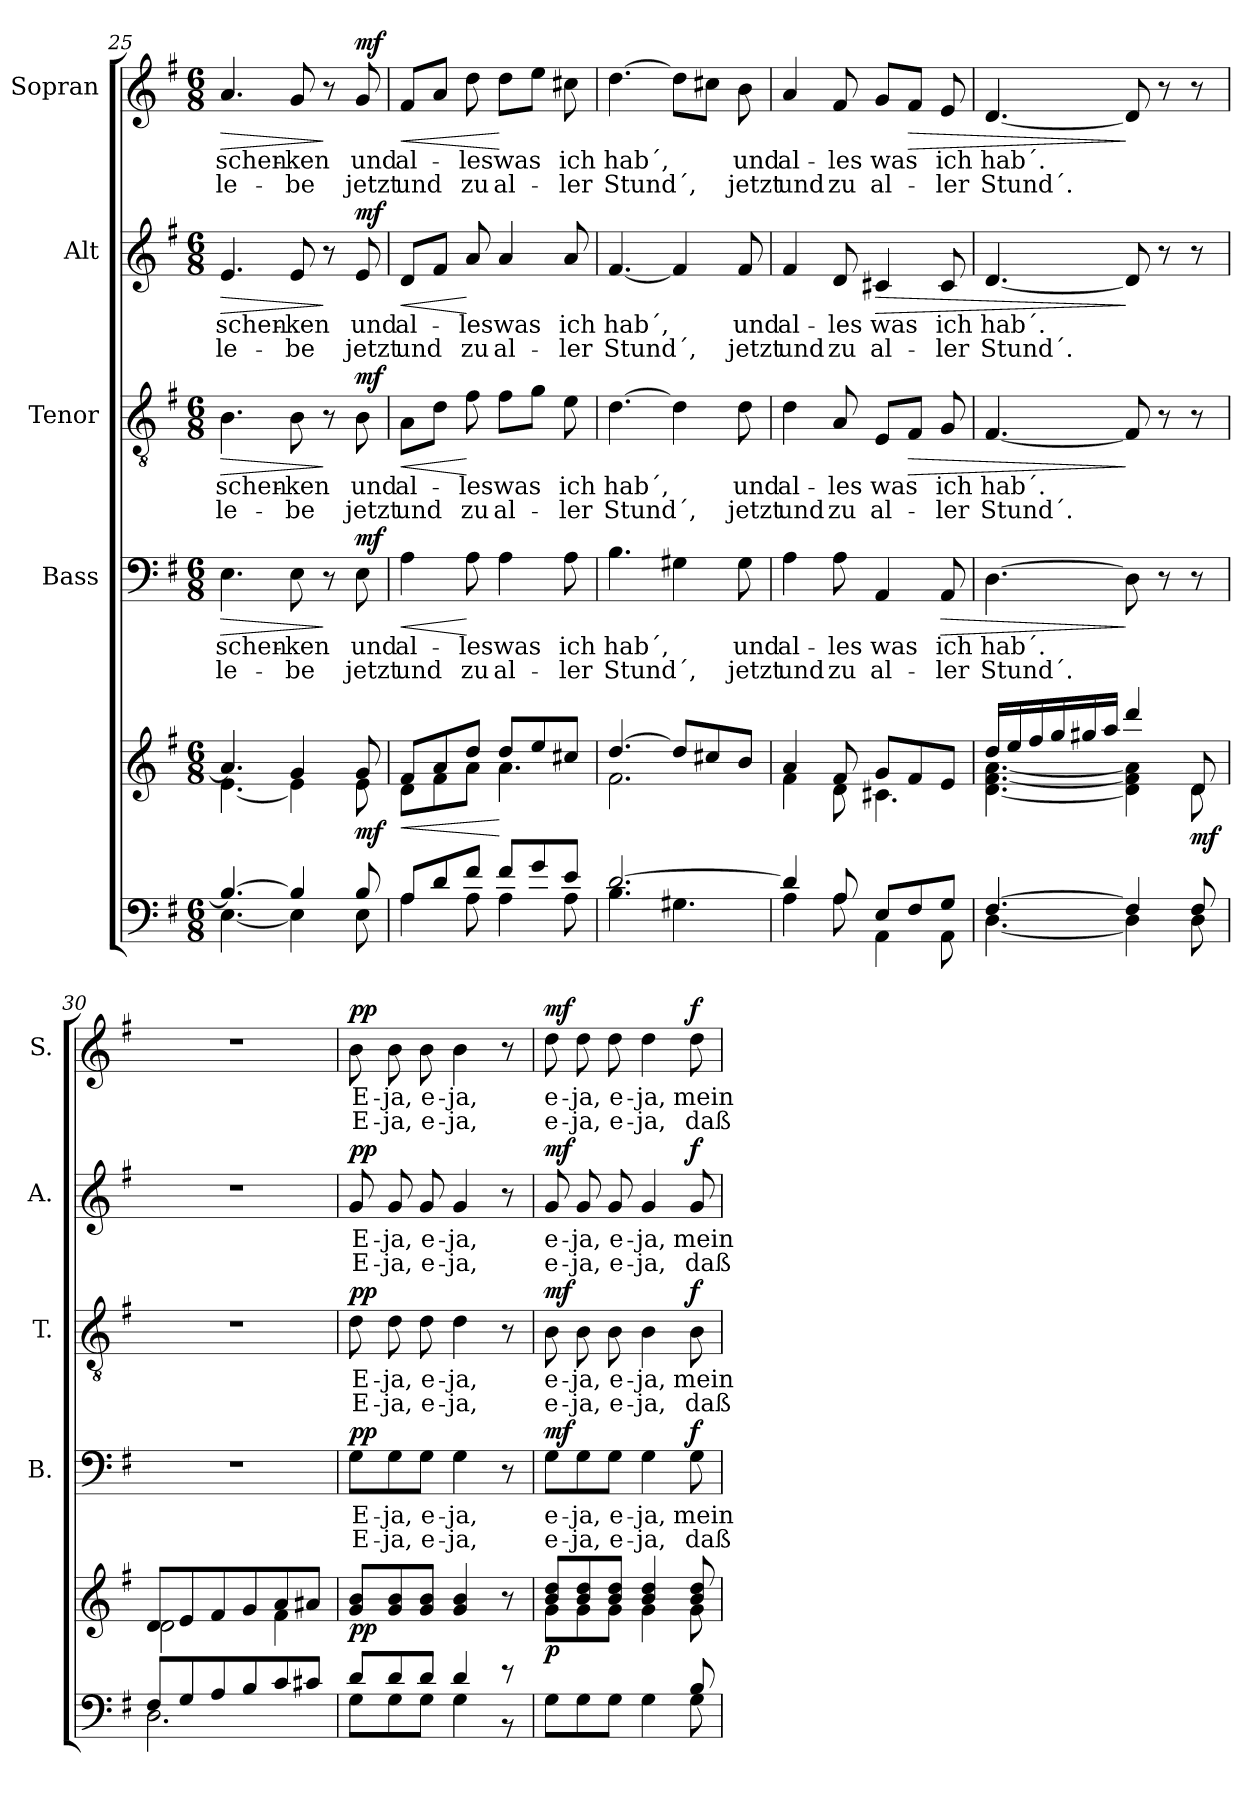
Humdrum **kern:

**kern	**kern	**dynam	**kern	**text	**text	**dynam	**kern	**text	**text	**dynam	**kern	**text	**text	**dynam	**kern	**text	**text	**dynam
*part5	*part5	*part5	*part4	*part4	*part4	*part4	*part3	*part3	*part3	*part3	*part2	*part2	*part2	*part2	*part1	*part1	*part1	*part1
*staff6	*staff5	*staff5/6	*staff4	*staff4	*staff4	*staff4	*staff3	*staff3	*staff3	*staff3	*staff2	*staff2	*staff2	*staff2	*staff1	*staff1	*staff1	*staff1
*	*	*	*I"Bass	*	*	*	*I"Tenor	*	*	*	*I"Alt	*	*	*	*I"Sopran	*	*	*
*	*	*	*I'B.	*	*	*	*I'T.	*	*	*	*I'A.	*	*	*	*I'S.	*	*	*
!!LO:LB:g=z
*clefF4	*clefG2	*	*clefF4	*	*	*	*clefGv2	*	*	*	*clefG2	*	*	*	*clefG2	*	*	*
*k[f#]	*k[f#]	*	*k[f#]	*	*	*	*k[f#]	*	*	*	*k[f#]	*	*	*	*k[f#]	*	*	*
*G:	*G:	*	*G:	*	*	*	*G:	*	*	*	*G:	*	*	*	*G:	*	*	*
*M6/8	*M6/8	*	*M6/8	*	*	*	*M6/8	*	*	*	*M6/8	*	*	*	*M6/8	*	*	*
=25	=25	=25	=25	=25	=25	=25	=25	=25	=25	=25	=25	=25	=25	=25	=25	=25	=25	=25
*^	*^	*	*	*	*	*	*	*	*	*	*	*	*	*	*	*	*	*
!	!	!	!	!	!	!LO:LY:b	!LO:LY:b	!LO:HP:b	!	!LO:LY:b	!LO:LY:b	!LO:HP:b	!	!LO:LY:b	!LO:LY:b	!LO:HP:b	!	!LO:LY:b	!LO:LY:b	!LO:HP:b
4.B/_	[<4.E\	4.a/]	[<4.e\	.	4.E\	schen-	le-	>	4.B\	schen-	le-	>	4.e/	schen-	le-	>	4.a/	schen-	le-	>
!	!	!	!	!	!	!LO:LY:b	!LO:LY:b	!	!	!LO:LY:b	!LO:LY:b	!	!	!LO:LY:b	!LO:LY:b	!	!	!LO:LY:b	!LO:LY:b	!
4B/]	4E\]	4g/	4e\]	.	8E\	-ken	-be	.	8B\	-ken	-be	.	8e/	-ken	-be	.	8g/	-ken	-be	.
.	.	.	.	.	8r	.	.	]	8r	.	.	]	8r	.	.	]	8r	.	.	]
!	!	!	!	!LO:DY:b	!	!LO:LY:b	!LO:LY:b	!LO:DY:a	!	!LO:LY:b	!LO:LY:b	!LO:DY:a	!	!LO:LY:b	!LO:LY:b	!LO:DY:a	!	!LO:LY:b	!LO:LY:b	!LO:DY:a
8B/	8E\	8g/	8e\	mf	8E\	und	jetzt	mf	8B\	und	jetzt	mf	8e/	und	jetzt	mf	8g/	und	jetzt	mf
=26	=26	=26	=26	=26	=26	=26	=26	=26	=26	=26	=26	=26	=26	=26	=26	=26	=26	=26	=26	=26
!	!	!	!	!LO:HP:b	!	!LO:LY:b	!LO:LY:b	!LO:HP:b	!	!LO:LY:b	!LO:LY:b	!LO:HP:b	!	!LO:LY:b	!LO:LY:b	!LO:HP:b	!	!LO:LY:b	!LO:LY:b	!LO:HP:b
8A/L	4A\	8f#/L	8d\L	<	4A\	al-	und	<	8A\L	al-	und	<	8d/L	al-	und	<	8f#/L	al-	und	<
8d/	.	8a/	8f#\	.	.	.	.	.	8d\J	.	.	.	8f#/J	.	.	.	8a/J	.	.	.
!	!	!	!	!	!	!LO:LY:b	!LO:LY:b	!	!	!LO:LY:b	!LO:LY:b	!	!	!LO:LY:b	!LO:LY:b	!	!	!LO:LY:b	!LO:LY:b	!
8f#/J	8A\	8dd/J	8a\J	.	8A\	-les	zu	[	8f#\	-les	zu	[	8a/	-les	zu	[	8dd\	-les	zu	.
!	!	!	!	!	!	!LO:LY:b	!LO:LY:b	!	!	!LO:LY:b	!LO:LY:b	!	!	!LO:LY:b	!LO:LY:b	!	!	!LO:LY:b	!LO:LY:b	!
8f#/L	4A\	8dd/L	4.a\	[	4A\	was	al-	.	8f#\L	was	al-	.	4a/	was	al-	.	8dd\L	was	al-	[
8g/	.	8ee/	.	.	.	.	.	.	8g\J	.	.	.	.	.	.	.	8ee\J	.	.	.
!	!	!	!	!	!	!LO:LY:b	!LO:LY:b	!	!	!LO:LY:b	!LO:LY:b	!	!	!LO:LY:b	!LO:LY:b	!	!	!LO:LY:b	!LO:LY:b	!
8e/J	8A\	8cc#X/J	.	.	8A\	ich	-ler	.	8e\	ich	-ler	.	8a/	ich	-ler	.	8cc#X\	ich	-ler	.
=27	=27	=27	=27	=27	=27	=27	=27	=27	=27	=27	=27	=27	=27	=27	=27	=27	=27	=27	=27	=27
!	!	!	!	!	!	!LO:LY:b	!LO:LY:b	!	!	!LO:LY:b	!LO:LY:b	!	!	!LO:LY:b	!LO:LY:b	!	!	!LO:LY:b	!LO:LY:b	!
[>2.d/	4.B\	[>4.dd/	2.f#\	.	4.B\	hab´,	Stund´,	.	[4.d\	hab´,	Stund´,	.	[4.f#/	hab´,	Stund´,	.	[4.dd\	hab´,	Stund´,	.
.	4.G#X\	8dd/L]	.	.	4G#X\	.	.	.	4d\]	.	.	.	4f#/]	.	.	.	8dd\L]	.	.	.
.	.	8cc#X/	.	.	.	.	.	.	.	.	.	.	.	.	.	.	8cc#X\J	.	.	.
!	!	!	!	!	!	!LO:LY:b	!LO:LY:b	!	!	!LO:LY:b	!LO:LY:b	!	!	!LO:LY:b	!LO:LY:b	!	!	!LO:LY:b	!LO:LY:b	!
.	.	8b/J	.	.	8G#\	und	jetzt	.	8d\	und	jetzt	.	8f#/	und	jetzt	.	8b\	und	jetzt	.
=28	=28	=28	=28	=28	=28	=28	=28	=28	=28	=28	=28	=28	=28	=28	=28	=28	=28	=28	=28	=28
!	!	!	!	!	!	!LO:LY:b	!LO:LY:b	!	!	!LO:LY:b	!LO:LY:b	!	!	!LO:LY:b	!LO:LY:b	!	!	!LO:LY:b	!LO:LY:b	!
4d/]	4A\	4a/	4f#\	.	4A\	al-	und	.	4d\	al-	und	.	4f#/	al-	und	.	4a/	al-	und	.
!	!	!	!	!	!	!LO:LY:b	!LO:LY:b	!	!	!LO:LY:b	!LO:LY:b	!	!	!LO:LY:b	!LO:LY:b	!	!	!LO:LY:b	!LO:LY:b	!
8A/	8A\	8f#/	8d\	.	8A\	-les	zu	.	8A/	-les	zu	.	8d/	-les	zu	.	8f#/	-les	zu	.
!	!	!	!	!	!	!LO:LY:b	!LO:LY:b	!	!	!LO:LY:b	!LO:LY:b	!	!	!LO:LY:b	!LO:LY:b	!LO:HP:b	!	!LO:LY:b	!LO:LY:b	!
8E/L	4AA\	8g/L	4.c#X\	.	4AA/	was	al-	.	8E/L	was	al-	.	4c#X/	was	al-	>	8g/L	was	al-	.
!	!	!	!	!	!	!	!	!	!	!	!	!LO:HP:b	!	!	!	!	!	!	!	!LO:HP:b
8F#/	.	8f#/	.	.	.	.	.	.	8F#/J	.	.	>	.	.	.	.	8f#/J	.	.	>
!	!	!	!	!	!	!LO:LY:b	!LO:LY:b	!LO:HP:b	!	!LO:LY:b	!LO:LY:b	!	!	!LO:LY:b	!LO:LY:b	!	!	!LO:LY:b	!LO:LY:b	!
8G/J	8AA\	8e/J	.	.	8AA/	ich	-ler	>	8G/	ich	-ler	.	8c#/	ich	-ler	.	8e/	ich	-ler	.
=29	=29	=29	=29	=29	=29	=29	=29	=29	=29	=29	=29	=29	=29	=29	=29	=29	=29	=29	=29	=29
!	!	!	!	!	!	!LO:LY:b	!LO:LY:b	!	!	!LO:LY:b	!LO:LY:b	!	!	!LO:LY:b	!LO:LY:b	!	!	!LO:LY:b	!LO:LY:b	!
[>4.F#/	[<4.D\	16dd/LL	[<4.d\ [<4.f#\ [<4.a\	.	[4.D\	hab´.	Stund´.	.	[4.F#/	hab´.	Stund´.	.	[4.d/	hab´.	Stund´.	.	[4.d/	hab´.	Stund´.	.
.	.	16ee/	.	.	.	.	.	.	.	.	.	.	.	.	.	.	.	.	.	.
.	.	16ff#/	.	.	.	.	.	.	.	.	.	.	.	.	.	.	.	.	.	.
.	.	16gg/	.	.	.	.	.	.	.	.	.	.	.	.	.	.	.	.	.	.
.	.	16gg#X/	.	.	.	.	.	.	.	.	.	.	.	.	.	.	.	.	.	.
.	.	16aa/JJ	.	.	.	.	.	.	.	.	.	.	.	.	.	.	.	.	.	.
4F#/]	4D\]	4ddd/	4d\] 4f#\] 4a\]	.	8D\]	.	.	]	8F#/]	.	.	]	8d/]	.	.	]	8d/]	.	.	]
.	.	.	.	.	8r	.	.	.	8r	.	.	.	8r	.	.	.	8r	.	.	.
!	!	!	!	!LO:DY:b	!	!	!	!	!	!	!	!	!	!	!	!	!	!	!	!
8F#/	8D\	8d/	8d\	mf	8r	.	.	.	8r	.	.	.	8r	.	.	.	8r	.	.	.
!!LO:PB:g=z
=30	=30	=30	=30	=30	=30	=30	=30	=30	=30	=30	=30	=30	=30	=30	=30	=30	=30	=30	=30	=30
8F#/L	2.D\	8d/L	2d\	.	2.r	.	.	.	2.r	.	.	.	2.r	.	.	.	2.r	.	.	.
8G/	.	8e/	.	.	.	.	.	.	.	.	.	.	.	.	.	.	.	.	.	.
8A/	.	8f#/	.	.	.	.	.	.	.	.	.	.	.	.	.	.	.	.	.	.
8B/	.	8g/	.	.	.	.	.	.	.	.	.	.	.	.	.	.	.	.	.	.
8c/	.	8a/	4f#\	.	.	.	.	.	.	.	.	.	.	.	.	.	.	.	.	.
8c#X/J	.	8a#X/J	.	.	.	.	.	.	.	.	.	.	.	.	.	.	.	.	.	.
*	*	*v	*v	*	*	*	*	*	*	*	*	*	*	*	*	*	*	*	*	*
=31	=31	=31	=31	=31	=31	=31	=31	=31	=31	=31	=31	=31	=31	=31	=31	=31	=31	=31	=31
!	!	!	!LO:DY:b	!	!LO:LY:b	!LO:LY:b	!LO:DY:a	!	!LO:LY:b	!LO:LY:b	!LO:DY:a	!	!LO:LY:b	!LO:LY:b	!LO:DY:a	!	!LO:LY:b	!LO:LY:b	!LO:DY:a
8d/L	8G\L	8g/ 8b/L	pp	8G\L	E-	E-	pp	8d\	E-	E-	pp	8g/	E-	E-	pp	8b\	E-	E-	pp
!	!	!	!	!	!LO:LY:b	!LO:LY:b	!	!	!LO:LY:b	!LO:LY:b	!	!	!LO:LY:b	!LO:LY:b	!	!	!LO:LY:b	!LO:LY:b	!
8d/	8G\	8g/ 8b/	.	8G\	-ja,	-ja,	.	8d\	-ja,	-ja,	.	8g/	-ja,	-ja,	.	8b\	-ja,	-ja,	.
!	!	!	!	!	!LO:LY:b	!LO:LY:b	!	!	!LO:LY:b	!LO:LY:b	!	!	!LO:LY:b	!LO:LY:b	!	!	!LO:LY:b	!LO:LY:b	!
8d/J	8G\J	8g/ 8b/J	.	8G\J	e-	e-	.	8d\	e-	e-	.	8g/	e-	e-	.	8b\	e-	e-	.
!	!	!	!	!	!LO:LY:b	!LO:LY:b	!	!	!LO:LY:b	!LO:LY:b	!	!	!LO:LY:b	!LO:LY:b	!	!	!LO:LY:b	!LO:LY:b	!
4d/	4G\	4g/ 4b/	.	4G\	-ja,	-ja,	.	4d\	-ja,	-ja,	.	4g/	-ja,	-ja,	.	4b\	-ja,	-ja,	.
8r	8r	8r	.	8r	.	.	.	8r	.	.	.	8r	.	.	.	8r	.	.	.
=32	=32	=32	=32	=32	=32	=32	=32	=32	=32	=32	=32	=32	=32	=32	=32	=32	=32	=32	=32
*	*	*^	*	*	*	*	*	*	*	*	*	*	*	*	*	*	*	*	*
!	!	!	!	!LO:DY:b	!	!LO:LY:b	!LO:LY:b	!LO:DY:a	!	!LO:LY:b	!LO:LY:b	!LO:DY:a	!	!LO:LY:b	!LO:LY:b	!LO:DY:a	!	!LO:LY:b	!LO:LY:b	!LO:DY:a
4.ryy	8G\L	8b/ 8dd/L	8g\L	p	8G\L	e-	e-	mf	8B\	e-	e-	mf	8g/	e-	e-	mf	8dd\	e-	e-	mf
!	!	!	!	!	!	!LO:LY:b	!LO:LY:b	!	!	!LO:LY:b	!LO:LY:b	!	!	!LO:LY:b	!LO:LY:b	!	!	!LO:LY:b	!LO:LY:b	!
.	8G\	8b/ 8dd/	8g\	.	8G\	-ja,	-ja,	.	8B\	-ja,	-ja,	.	8g/	-ja,	-ja,	.	8dd\	-ja,	-ja,	.
!	!	!	!	!	!	!LO:LY:b	!LO:LY:b	!	!	!LO:LY:b	!LO:LY:b	!	!	!LO:LY:b	!LO:LY:b	!	!	!LO:LY:b	!LO:LY:b	!
.	8G\J	8b/ 8dd/J	8g\J	.	8G\J	e-	e-	.	8B\	e-	e-	.	8g/	e-	e-	.	8dd\	e-	e-	.
!	!	!	!	!	!	!LO:LY:b	!LO:LY:b	!	!	!LO:LY:b	!LO:LY:b	!	!	!LO:LY:b	!LO:LY:b	!	!	!LO:LY:b	!LO:LY:b	!
4ryy	4G\	4b/ 4dd/	4g\	.	4G\	-ja,	-ja,	.	4B\	-ja,	-ja,	.	4g/	-ja,	-ja,	.	4dd\	-ja,	-ja,	.
!	!	!	!	!	!	!LO:LY:b	!LO:LY:b	!LO:DY:a	!	!LO:LY:b	!LO:LY:b	!LO:DY:a	!	!LO:LY:b	!LO:LY:b	!LO:DY:a	!	!LO:LY:b	!LO:LY:b	!LO:DY:a
8B/	8G\	8b/ 8dd/	8g\	.	8G\	mein	daß	f	8B\	mein	daß	f	8g/	mein	daß	f	8dd\	mein	daß	f
*v	*v	*	*	*	*	*	*	*	*	*	*	*	*	*	*	*	*	*	*	*
*	*v	*v	*	*	*	*	*	*	*	*	*	*	*	*	*	*	*	*	*
=	=	=	=	=	=	=	=	=	=	=	=	=	=	=	=	=	=	=
*-	*-	*-	*-	*-	*-	*-	*-	*-	*-	*-	*-	*-	*-	*-	*-	*-	*-	*-
